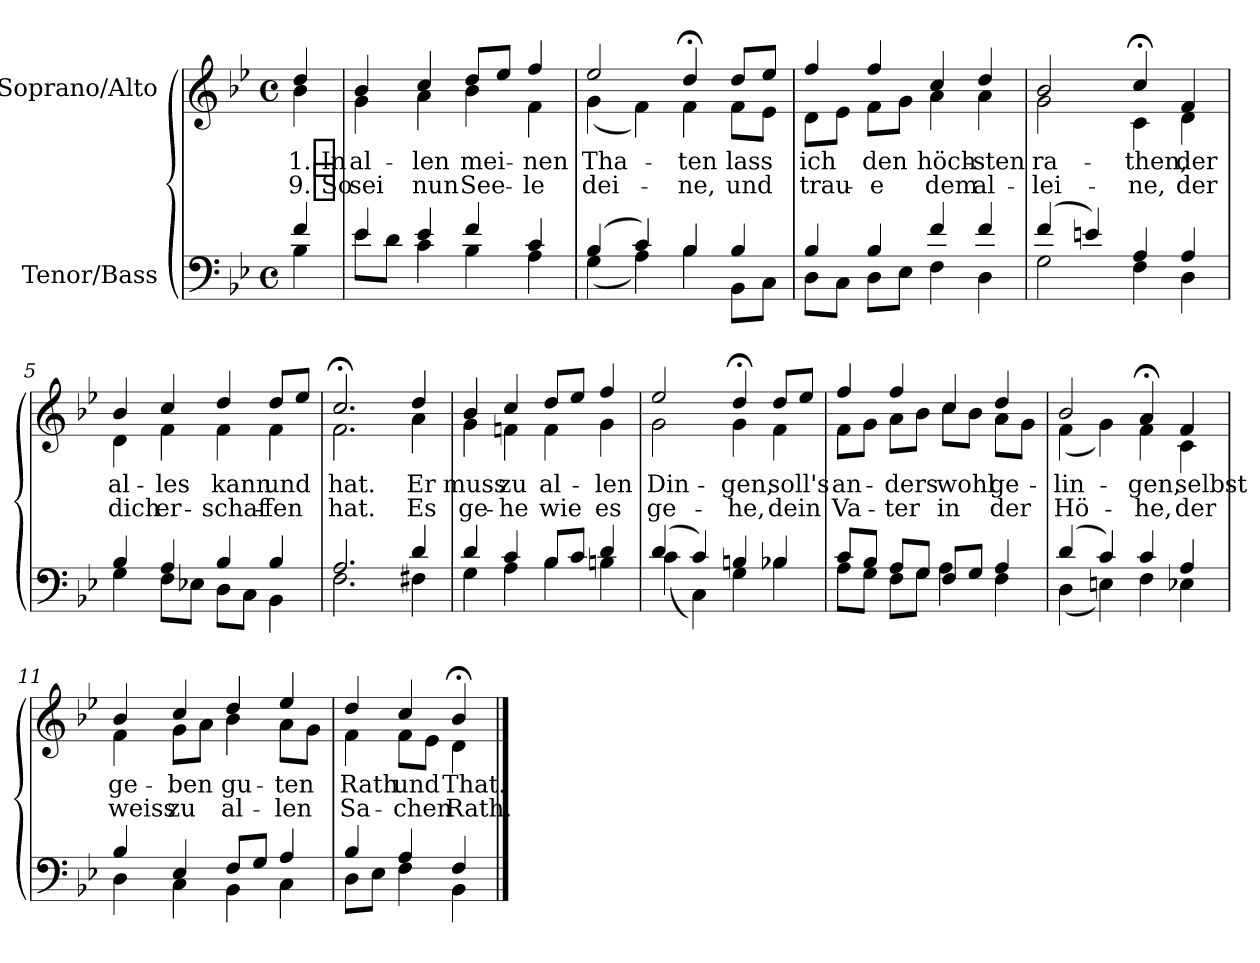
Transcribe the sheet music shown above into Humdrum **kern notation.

**kern	**kern	**text	**text
*part2	*part1	*part1	*part1
*staff2	*staff1	*staff1	*staff1
*I"Tenor/Bass	*I"Soprano/Alto	*	*
*clefF4	*clefG2	*	*
*k[b-e-]	*k[b-e-]	*	*
*M4/4	*M4/4	*	*
*met(c)	*met(c)	*	*
=	=	=	=
*^	*	*	*
!	!	!	!LO:LY:b	!LO:LY:b
*	*	*^	*	*
4f/	4B-\	4dd/	4b-\	1. In	9. So
=1	=1	=1	=1	=1	=1
!	!	!	!	!LO:LY:b	!LO:LY:b
4e-/	8e-\L	4b-/	4g\	al-	sei
.	8d\J	.	.	.	.
!	!	!	!	!LO:LY:b	!LO:LY:b
4e-/	4c\	4cc/	4a\	-len	nun
!	!	!	!	!LO:LY:b	!LO:LY:b
4f/	4B-\	8dd/L	4b-\	mei-	See-
.	.	8ee-/J	.	.	.
!	!	!	!	!LO:LY:b	!LO:LY:b
4c/	4A\	4ff/	4f\	-nen	-le
=2	=2	=2	=2	=2	=2
!	!	!	!	!LO:LY:b	!LO:LY:b
(4B-/	(4G\	2ee-/	(4g\	Tha-	dei-
4c/)	4A\)	.	4f\)	.	.
!	!	!	!	!LO:LY:b	!LO:LY:b
4B-/	4B-\	4dd;</	4f\	-ten	-ne,
!	!	!	!	!LO:LY:b	!LO:LY:b
4B-/	8BB-\L	8dd/L	8f\L	lass	und
.	8C\J	8ee-/J	8e-\J	.	.
=3	=3	=3	=3	=3	=3
!	!	!	!	!LO:LY:b	!LO:LY:b
4B-/	8D\L	4ff/	8d\L	ich	trau-
.	8C\J	.	8e-\J	.	.
!	!	!	!	!LO:LY:b	!LO:LY:b
4B-/	8D\L	4ff/	8f\L	den	-e
.	8E-\J	.	8g\J	.	.
!	!	!	!	!LO:LY:b	!LO:LY:b
4f/	4F\	4cc/	4a\	höch-	dem
!	!	!	!	!LO:LY:b	!LO:LY:b
4f/	4D\	4dd/	4a\	-sten	al-
=4	=4	=4	=4	=4	=4
!	!	!	!	!LO:LY:b	!LO:LY:b
(4f/	2G\	2b-/	2g\	ra-	-lei-
4en/)	.	.	.	.	.
!	!	!	!	!LO:LY:b	!LO:LY:b
4A/	4F\	4cc;</	4c\	-then,	-ne,
!	!	!	!	!LO:LY:b	!LO:LY:b
4A/	4D\	4f/	4d\	der	der
!!LO:LB:g=z	!!
=5	=5	=5	=5	=5	=5
!	!	!	!	!LO:LY:b	!LO:LY:b
4B-/	4G\	4b-/	4d\	al-	dich
!	!	!	!	!LO:LY:b	!LO:LY:b
4A/	8F\L	4cc/	4f\	-les	er-
.	8E-X\J	.	.	.	.
!	!	!	!	!LO:LY:b	!LO:LY:b
4B-/	8D\L	4dd/	4f\	kann	-schaf-
.	8C\J	.	.	.	.
!	!	!	!	!LO:LY:b	!LO:LY:b
4B-/	4BB-\	8dd/L	4f\	und	-fen
.	.	8ee-/J	.	.	.
=6	=6	=6	=6	=6	=6
!	!	!	!	!LO:LY:b	!LO:LY:b
2.A/	2.F\	2.cc;</	2.f\	hat.	hat.
!	!	!	!	!LO:LY:b	!LO:LY:b
4d/	4F#X\	4dd/	4a\	Er	Es
=7	=7	=7	=7	=7	=7
!	!	!	!	!LO:LY:b	!LO:LY:b
4d/	4G\	4b-/	4g\	muss	ge-
!	!	!	!	!LO:LY:b	!LO:LY:b
4c/	4A\	4cc/	4fn\	zu	-he
!	!	!	!	!LO:LY:b	!LO:LY:b
8B-/L	4B-\	8dd/L	4f\	al-	wie
8c/J	.	8ee-/J	.	.	.
!	!	!	!	!LO:LY:b	!LO:LY:b
4d/	4Bn\	4ff/	4g\	-len	es
=8	=8	=8	=8	=8	=8
!	!	!	!	!LO:LY:b	!LO:LY:b
(4d/	(4c\	2ee-/	2g\	Din-	ge-
4c/)	4C\)	.	.	.	.
!	!	!	!	!LO:LY:b	!LO:LY:b
4Bn/	4G\	4dd;</	4g\	-gen,	-he,
!	!	!	!	!LO:LY:b	!LO:LY:b
4B-X/	4B-\	8dd/L	4f\	soll's	dein
.	.	8ee-/J	.	.	.
!!LO:LB:g=z	!!
=9	=9	=9	=9	=9	=9
!	!	!	!	!LO:LY:b	!LO:LY:b
8c/L	8A\L	4ff/	8f\L	an-	Va-
8B-/J	8G\J	.	8g\J	.	.
!	!	!	!	!LO:LY:b	!LO:LY:b
8A/L	8F\L	4ff/	8a\L	-ders	-ter
8G/J	8G\J	.	8b-\J	.	.
!	!	!	!	!LO:LY:b	!LO:LY:b
8F/L	4A\	4cc/	8cc\L	wohl	in
8G/J	.	.	8b-\J	.	.
!	!	!	!	!LO:LY:b	!LO:LY:b
4A/	4F\	4dd/	8a\L	ge-	der
.	.	.	8g\J	.	.
=10	=10	=10	=10	=10	=10
!	!	!	!	!LO:LY:b	!LO:LY:b
(4d/	(4D\	2b-/	(4f\	-lin-	Hö-
4c/)	4En\)	.	4g\)	.	.
!	!	!	!	!LO:LY:b	!LO:LY:b
4c/	4F\	4a;</	4f\	-gen,	-he,
!	!	!	!	!LO:LY:b	!LO:LY:b
4A/	4E-X\	4f/	4c\	selbst	der
=11	=11	=11	=11	=11	=11
!	!	!	!	!LO:LY:b	!LO:LY:b
4B-/	4D\	4b-/	4f\	ge-	weiss
!	!	!	!	!LO:LY:b	!LO:LY:b
4E-/	4C\	4cc/	8g\L	-ben	zu
.	.	.	8a\J	.	.
!	!	!	!	!LO:LY:b	!LO:LY:b
8F/L	4BB-\	4dd/	4b-\	gu-	al-
8G/J	.	.	.	.	.
!	!	!	!	!LO:LY:b	!LO:LY:b
4A/	4C\	4ee-/	8a\L	-ten	-len
.	.	.	8g\J	.	.
=12	=12	=12	=12	=12	=12
!	!	!	!	!LO:LY:b	!LO:LY:b
4B-/	8D\L	4dd/	4f\	Rath	Sa-
.	8E-\J	.	.	.	.
!	!	!	!	!LO:LY:b	!LO:LY:b
4A/	4F\	4cc/	8f\L	und	-chen
.	.	.	8e-\J	.	.
!	!	!	!	!LO:LY:b	!LO:LY:b
4F/	4BB-\	4b-;</	4d\	That.	Rath.
*v	*v	*	*	*	*
*	*v	*v	*	*
==	==	==	==
*-	*-	*-	*-
